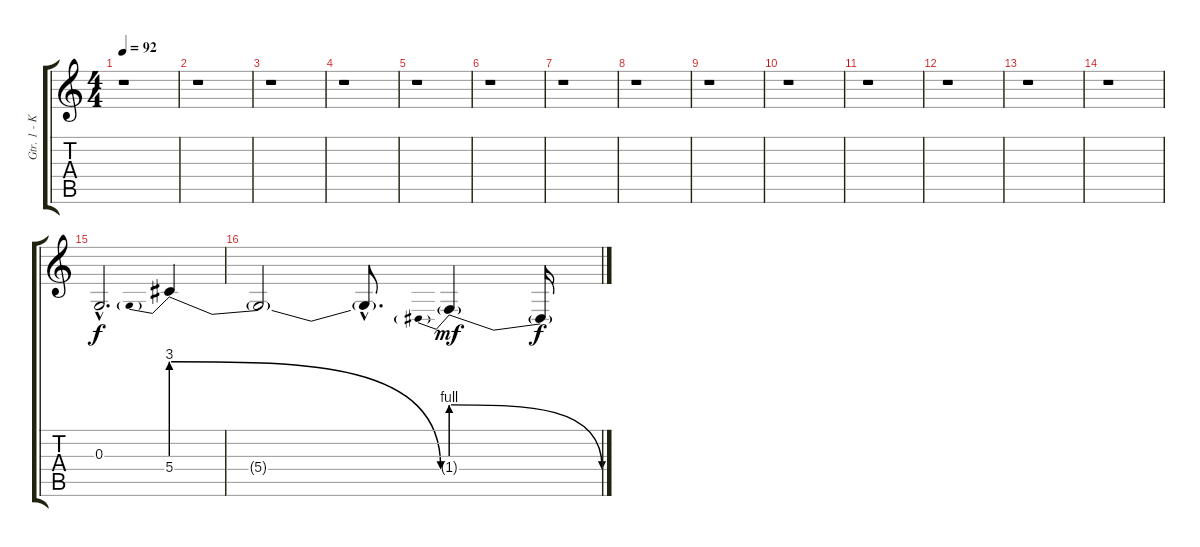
\track ("Gtr. 1 - Keyboard" "Gtr. 1 - K") {instrument reedorgan}
\staff {score tabs}
\tuning (E4 B3 G3 D3 A2 E2) {hide}
\ts (4 4)
\tempo 92
\clef g2
\ks c
r.1{dy f} |
r.1 |
r.1 |
r.1 |
r.1 |
r.1 |
r.1 |
r.1 |
r.1 |
r.1 |
r.1 |
r.1 |
r.1 |
r.1 |
0.3{hac}.2{d instrument distortionguitar} 5.4{be (prebendrelease 0 12 60 0)}.4 |
5.4{t}.2 5.4{hac t}.8{d} 1.4{be (prebendrelease 0 4 60 0) g}.4{dy mf} 1.4{t}.16{dy f}
